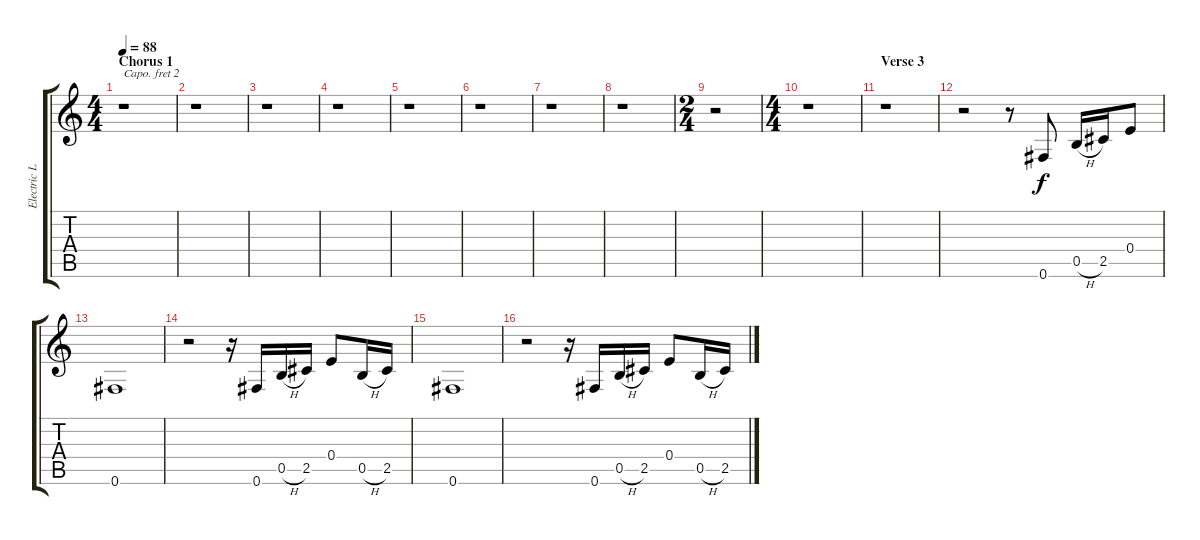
\track ("Electric Lead Guitar" "Electric L") {instrument electricguitarjazz}
\staff {score tabs}
\capo 2
\tuning (E4 B3 G3 D3 A2 E2) {hide}
\ts (4 4)
\section ("" "Chorus 1")
\tempo 88
\clef g2
\ks c
r.1{dy f} |
r.1 |
r.1 |
r.1 |
r.1 |
r.1 |
r.1 |
r.1 |
\ts (2 4)
r.2 |
\ts (4 4)
r.1 |
\section ("" "Verse 3")
r.1 |
r.2 r.8 0.6.8 0.5{h}.16 2.5.16 0.4.8 |
0.6.1 |
r.2 r.16 0.6.16 0.5{h}.16 2.5.16 0.4.8 0.5{h}.16 2.5.16 |
0.6.1 |
r.2 r.16 0.6.16 0.5{h}.16 2.5.16 0.4.8 0.5{h}.16 2.5.16
